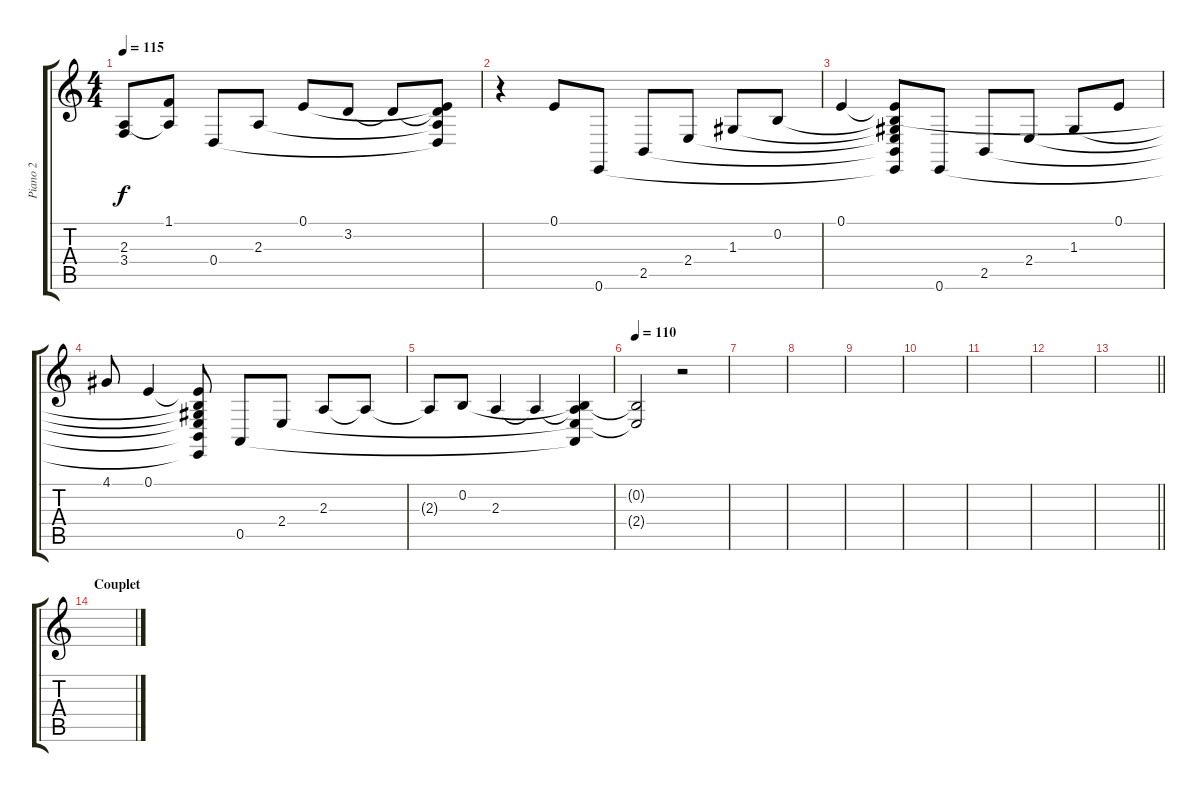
\track ("Piano 2" "Piano 2") {instrument acousticgrandpiano}
\staff {score tabs}
\tuning (E4 B3 G3 D3 A2 E2) {hide}
\ts (4 4)
\tempo 115
\clef g2
\ks c
(2.3 3.4{t}).8{dy f} (1.1 2.3{t}).8 0.4.8 2.3.8 0.1.8 3.2.8 3.2{t}.8 (0.1{t} 3.2{t} 2.3{t} 0.4{t}).8 |
r.4 0.1.8 0.6.8 2.5.8 2.4.8 1.3.8 0.2.8 |
0.1.4 (0.1{t} 0.2{t} 1.3{t} 2.4{t} 2.5{t} 0.6{t}).8 0.6.8 2.5.8 2.4.8 1.3.8 0.1.8 |
4.1.8 0.1.4 (0.1{t} 0.2{t} 1.3{t} 2.4{t} 2.5{t} 0.6{t}).8 0.5.8 2.4.8 2.3.8 2.3{t}.8 |
2.3{t}.8 0.2.8 2.3.4 2.3{t}.4 (0.2{t} 2.3{t} 2.4{t} 0.5{t}).4 |
\tempo 110
(0.2{t} 2.4{t}).2 r.2 |
|
|
|
|
|
|
\barLineRight lightlight
|
\section ("" "Couplet")
